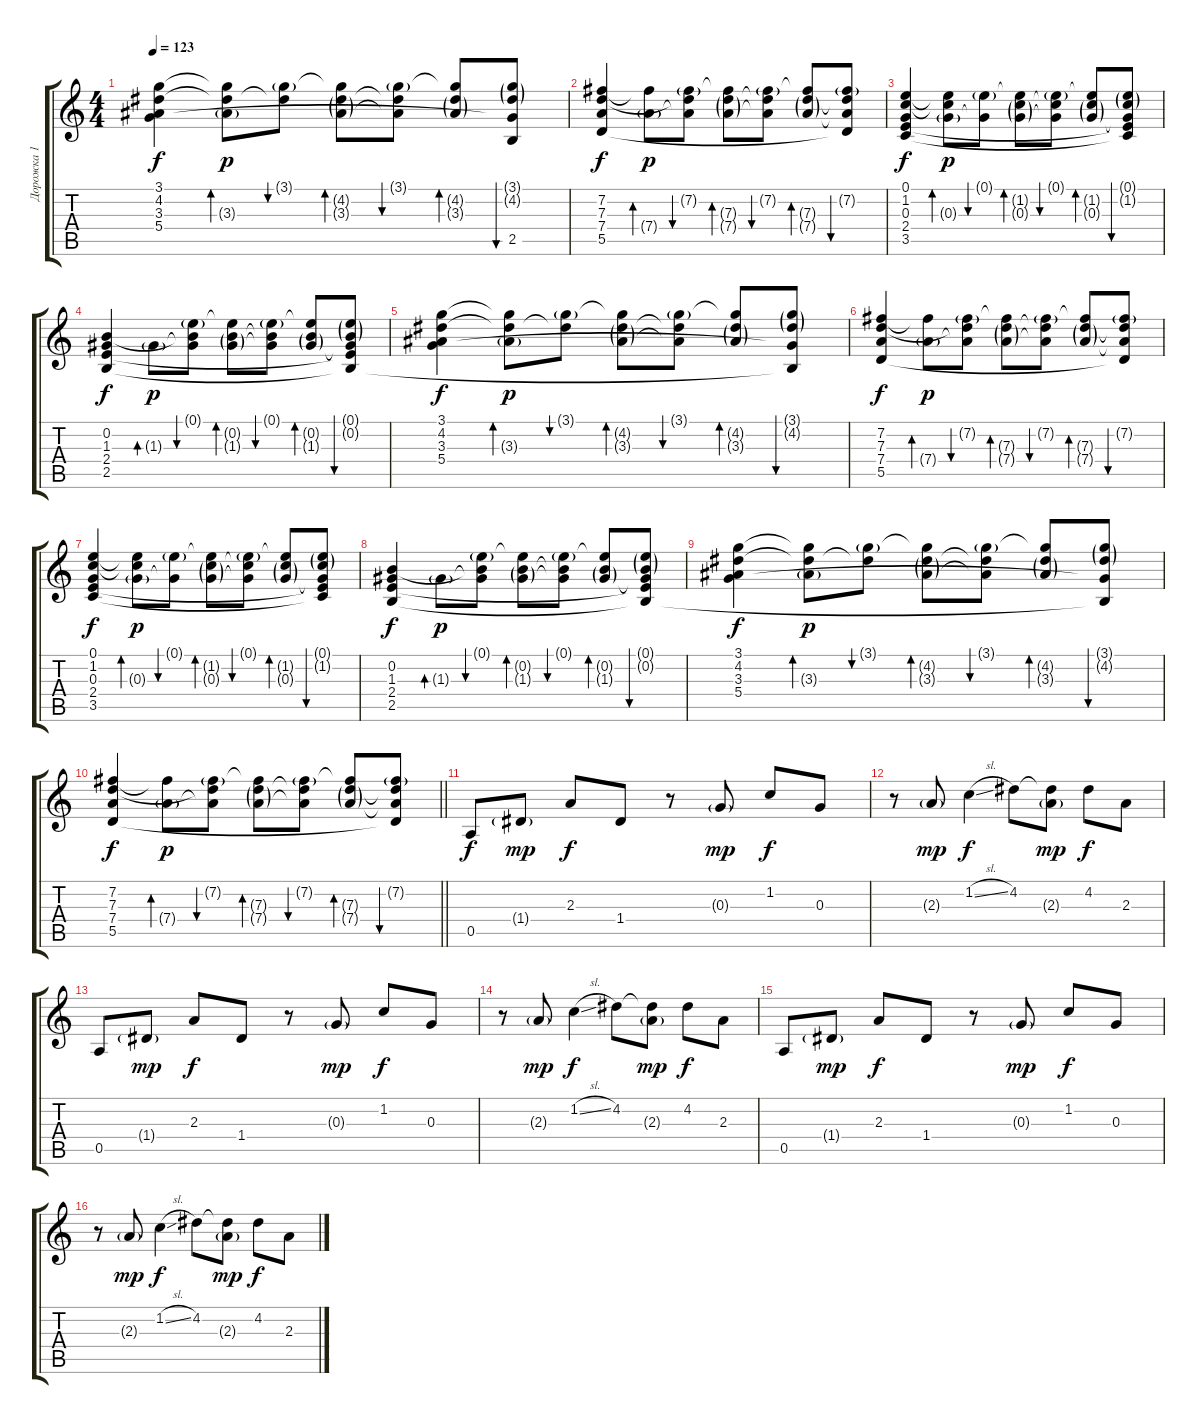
\track ("Дорожка 1" "Дорожка 1") {instrument overdrivenguitar}
\staff {score tabs}
\tuning (E4 B3 G3 D3 A2 E2) {hide}
\ts (4 4)
\tempo 123
\clef g2
\ks c
(3.1 4.2 3.3 5.4).4{dy f} (3.1{t} 4.2{t} 3.3{g}).8{bd 60 dy p} (3.1{g} 4.2{t}).8{bu 60} (3.1{t} 4.2{g} 3.3{g}).8{bd 60} (3.1{g} 4.2{t} 3.3{t}).8{bu 60} (3.1{t} 4.2{g} 3.3{g}).8{bd 60} (3.1{g} 4.2{g} 5.4{t} 2.5{t}).8{bu 60} |
(7.2 7.3 7.4 5.5).4{dy f} (7.2{t} 7.4{g}).8{bd 60 dy p} (7.2{g} 7.3{t} 7.4{t}).8{bu 60} (7.2{t} 7.3{g} 7.4{g}).8{bd 60} (7.2{g} 7.3{t} 7.4{t}).8{bu 60} (7.2{t} 7.3{g} 7.4{g}).8{bd 60} (7.2{g} 7.3{t} 7.4{t} 5.5{t}).8{bu 60} |
(0.1 1.2 0.3 2.4 3.5).4{dy f} (0.1{t} 1.2{t} 0.3{g}).8{bd 60 dy p} (0.1{g} 0.3{t}).8{bu 60} (0.1{t} 1.2{g} 0.3{g}).8{bd 60} (0.1{g} 1.2{t} 0.3{t}).8{bu 60} (0.1{t} 1.2{g} 0.3{g}).8{bd 60} (0.1{g} 1.2{g} 0.3{t} 2.4{t} 3.5{t}).8{bu 60} |
(0.2 1.3 2.4 2.5).4{dy f} 1.3{g}.8{bd 60 dy p} (0.1{g} 0.2{t} 1.3{t}).8{bu 60} (0.1{t} 0.2{g} 1.3{g}).8{bd 60} (0.1{g} 0.2{t} 1.3{t}).8{bu 60} (0.1{t} 0.2{g} 1.3{g}).8{bd 60} (0.1{g} 0.2{g} 1.3{t} 2.4{t} 2.5{t}).8{bu 60} |
(3.1 4.2 3.3 5.4).4{dy f} (3.1{t} 4.2{t} 3.3{g}).8{bd 60 dy p} (3.1{g} 4.2{t}).8{bu 60} (3.1{t} 4.2{g} 3.3{g}).8{bd 60} (3.1{g} 4.2{t} 3.3{t}).8{bu 60} (3.1{t} 4.2{g} 3.3{g}).8{bd 60} (3.1{g} 4.2{g} 5.4{t} 2.5{t}).8{bu 60} |
(7.2 7.3 7.4 5.5).4{dy f} (7.2{t} 7.4{g}).8{bd 60 dy p} (7.2{g} 7.3{t} 7.4{t}).8{bu 60} (7.2{t} 7.3{g} 7.4{g}).8{bd 60} (7.2{g} 7.3{t} 7.4{t}).8{bu 60} (7.2{t} 7.3{g} 7.4{g}).8{bd 60} (7.2{g} 7.3{t} 7.4{t} 5.5{t}).8{bu 60} |
(0.1 1.2 0.3 2.4 3.5).4{dy f} (0.1{t} 1.2{t} 0.3{g}).8{bd 60 dy p} (0.1{g} 0.3{t}).8{bu 60} (0.1{t} 1.2{g} 0.3{g}).8{bd 60} (0.1{g} 1.2{t} 0.3{t}).8{bu 60} (0.1{t} 1.2{g} 0.3{g}).8{bd 60} (0.1{g} 1.2{g} 0.3{t} 2.4{t} 3.5{t}).8{bu 60} |
(0.2 1.3 2.4 2.5).4{dy f} 1.3{g}.8{bd 60 dy p} (0.1{g} 0.2{t} 1.3{t}).8{bu 60} (0.1{t} 0.2{g} 1.3{g}).8{bd 60} (0.1{g} 0.2{t} 1.3{t}).8{bu 60} (0.1{t} 0.2{g} 1.3{g}).8{bd 60} (0.1{g} 0.2{g} 1.3{t} 2.4{t} 2.5{t}).8{bu 60} |
(3.1 4.2 3.3 5.4).4{dy f} (3.1{t} 4.2{t} 3.3{g}).8{bd 60 dy p} (3.1{g} 4.2{t}).8{bu 60} (3.1{t} 4.2{g} 3.3{g}).8{bd 60} (3.1{g} 4.2{t} 3.3{t}).8{bu 60} (3.1{t} 4.2{g} 3.3{g}).8{bd 60} (3.1{g} 4.2{g} 5.4{t} 2.5{t}).8{bu 60} |
\barLineRight lightlight
(7.2 7.3 7.4 5.5).4{dy f} (7.2{t} 7.4{g}).8{bd 60 dy p} (7.2{g} 7.3{t} 7.4{t}).8{bu 60} (7.2{t} 7.3{g} 7.4{g}).8{bd 60} (7.2{g} 7.3{t} 7.4{t}).8{bu 60} (7.2{t} 7.3{g} 7.4{g}).8{bd 60} (7.2{g} 7.3{t} 7.4{t} 5.5{t}).8{bu 60} |
0.5.8{dy f} 1.4{g}.8{dy mp} 2.3.8{dy f} 1.4.8 r.8 0.3{g}.8{dy mp} 1.2.8{dy f} 0.3.8 |
r.8 2.3{g}.8{dy mp} 1.2{sl}.4{dy f} 4.2.8 (4.2{t} 2.3{g}).8{dy mp} 4.2.8{dy f} 2.3.8 |
0.5.8 1.4{g}.8{dy mp} 2.3.8{dy f} 1.4.8 r.8 0.3{g}.8{dy mp} 1.2.8{dy f} 0.3.8 |
r.8 2.3{g}.8{dy mp} 1.2{sl}.4{dy f} 4.2.8 (4.2{t} 2.3{g}).8{dy mp} 4.2.8{dy f} 2.3.8 |
0.5.8 1.4{g}.8{dy mp} 2.3.8{dy f} 1.4.8 r.8 0.3{g}.8{dy mp} 1.2.8{dy f} 0.3.8 |
r.8 2.3{g}.8{dy mp} 1.2{sl}.4{dy f} 4.2.8 (4.2{t} 2.3{g}).8{dy mp} 4.2.8{dy f} 2.3.8
